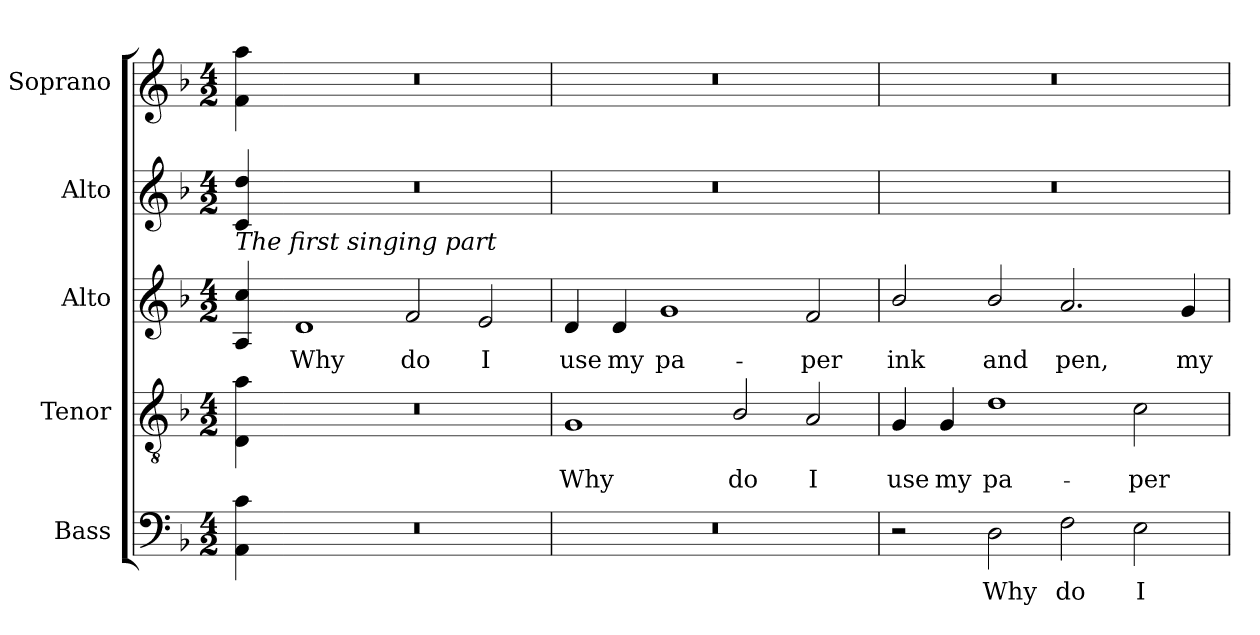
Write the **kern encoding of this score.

**kern	**text	**kern	**text	**kern	**text	**kern	**kern
*part5	*part5	*part4	*part4	*part3	*part3	*part2	*part1
*staff5	*staff5	*staff4	*staff4	*staff3	*staff3	*staff2	*staff1
*I"Bass	*	*I"Tenor	*	*I"Alto	*	*I"Alto	*I"Soprano
*I'B.	*	*I'T.	*	*	*	*	*I'S.
!!LO:PB:g=z
*clefF4	*	*clefGv2	*	*clefG2	*	*clefG2	*clefG2
*	*	*ITrd7c12	*	*	*	*	*
*k[b-]	*	*k[b-]	*	*k[b-]	*	*k[b-]	*k[b-]
*F:	*	*F:	*	*F:	*	*F:	*F:
*M4/2	*	*M4/2	*	*M4/2	*	*M4/2	*M4/2
=	=	=	=	=	=	=	=
!	!	!	!	!	!	!LO:TX:b:i:t=The first singing part	!
4AAi\ 4ci	.	4DDi\ 4Ai	.	4Ai/ 4cci	.	4ci/ 4ddi	4fi\ 4aai
=1-	=1-	=1-	=1-	=1-	=1-	=1-	=1-
!LO:N:vis=1	!	!LO:N:vis=1	!	!	!	!	!
!	!	!	!	!	!LO:LY:b:color=#000000	!LO:N:vis=1	!LO:N:vis=1
0r	.	0r	.	1di	Why	0r	0r
!	!	!	!	!	!LO:LY:b:color=#000000	!	!
.	.	.	.	2fi/	do	.	.
!	!	!	!	!	!LO:LY:b:color=#000000	!	!
.	.	.	.	2ei/	I	.	.
=2	=2	=2	=2	=2	=2	=2	=2
!LO:N:vis=1	!	!	!	!	!	!	!
!	!	!	!LO:LY:b:color=#000000	!	!	!	!
!	!	!	!	!	!LO:LY:b:color=#000000	!LO:N:vis=1	!LO:N:vis=1
0r	.	1GGi	Why	4di/	use	0r	0r
!	!	!	!	!	!LO:LY:b:color=#000000	!	!
.	.	.	.	4di/	my	.	.
!	!	!	!	!	!LO:LY:b:color=#000000	!	!
.	.	.	.	1gi	pa-	.	.
!	!	!	!LO:LY:b:color=#000000	!	!	!	!
.	.	2BB-i/	do	.	.	.	.
!	!	!	!LO:LY:b:color=#000000	!	!	!	!
!	!	!	!	!	!LO:LY:b:color=#000000	!	!
.	.	2AAi/	I	2fi/	-per	.	.
=3	=3	=3	=3	=3	=3	=3	=3
!	!	!	!LO:LY:b:color=#000000	!	!	!	!
!	!	!	!	!	!LO:LY:b:color=#000000	!LO:N:vis=1	!LO:N:vis=1
2r	.	4GGi/	use	2b-i/	ink	0r	0r
!	!	!	!LO:LY:b:color=#000000	!	!	!	!
.	.	4GGi/	my	.	.	.	.
!	!LO:LY:b:color=#000000	!	!	!	!	!	!
!	!	!	!LO:LY:b:color=#000000	!	!	!	!
!	!	!	!	!	!LO:LY:b:color=#000000	!	!
2Di\	Why	1Di	pa-	2b-i/	and	.	.
!	!LO:LY:b:color=#000000	!	!	!	!	!	!
!	!	!	!	!	!LO:LY:b:color=#000000	!	!
2Fi\	do	.	.	2.ai/	pen,	.	.
!	!LO:LY:b:color=#000000	!	!	!	!	!	!
!	!	!	!LO:LY:b:color=#000000	!	!	!	!
2Ei\	I	2Ci\	-per	.	.	.	.
!	!	!	!	!	!LO:LY:b:color=#000000	!	!
.	.	.	.	4gi/	my	.	.
=	=	=	=	=	=	=	=
*-	*-	*-	*-	*-	*-	*-	*-
